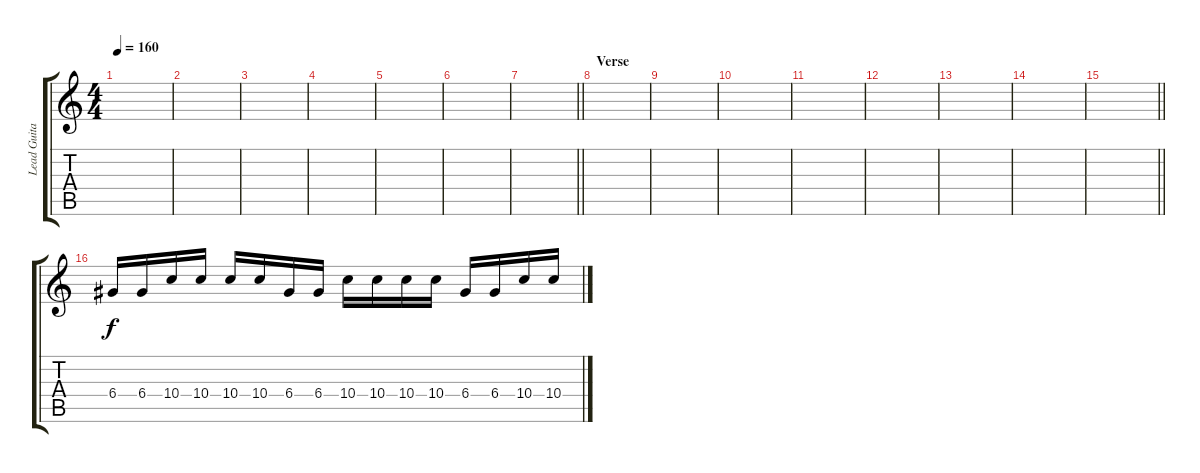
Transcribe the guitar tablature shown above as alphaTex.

\track ("Lead Guitar - Sam Totman" "Lead Guita") {instrument distortionguitar}
\staff {score tabs}
\tuning (E4 B3 G3 D3 A2 E2) {hide}
\ts (4 4)
\tempo 160
\clef g2
\ks c
|
|
|
|
|
|
\barLineRight lightlight
|
\section ("" "Verse")
|
|
|
|
|
|
|
\barLineRight lightlight
|
\section ("" "")
6.4.16 6.4.16 10.4.16 10.4.16 10.4.16 10.4.16 6.4.16 6.4.16 10.4.16 10.4.16 10.4.16 10.4.16 6.4.16 6.4.16 10.4.16 10.4.16
